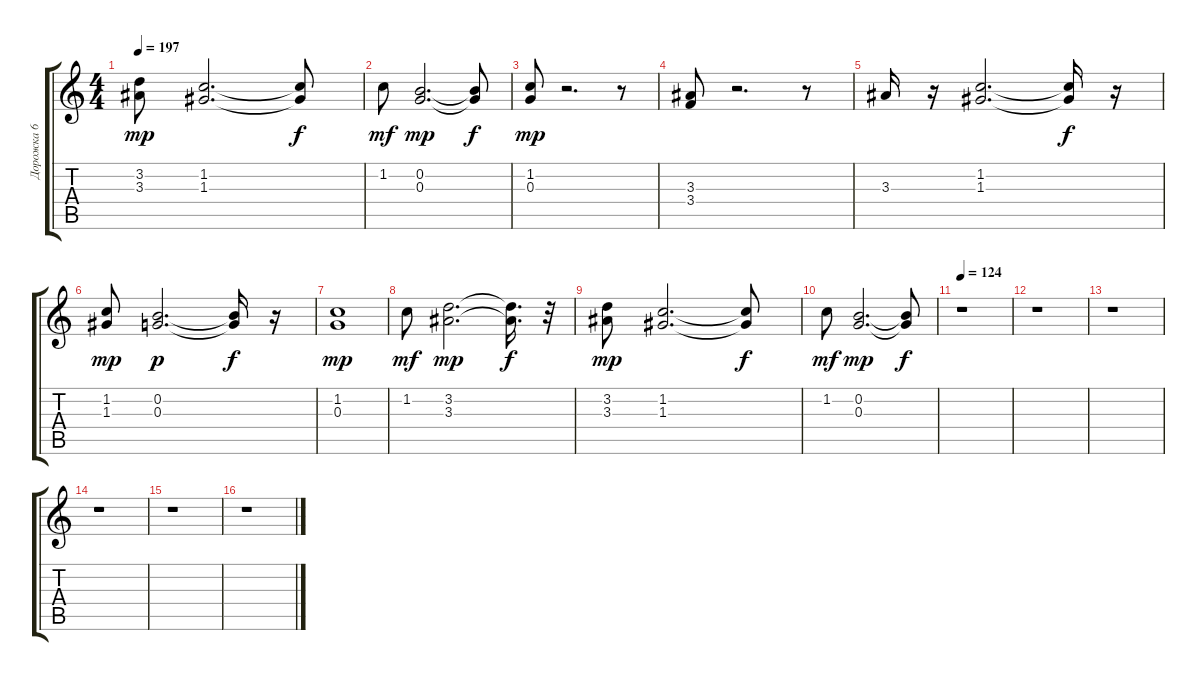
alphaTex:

\track ("Дорожка 6" "Дорожка 6") {instrument overdrivenguitar}
\staff {score tabs}
\tuning (E4 B3 G3 D3 A2 E2) {hide}
\ts (4 4)
\tempo 197
\clef g2
\ks c
(3.2 3.3).8{dy mp} (1.2 1.3).2{d} (1.2{t} 1.3{t}).8{dy f} |
1.2.8{dy mf} (0.2 0.3).2{d dy mp} (0.2{t} 0.3{t}).8{dy f} |
(1.2 0.3).8{dy mp} r.2{d} r.8 |
(3.3 3.4).8 r.2{d} r.8 |
3.3.16 r.16 (1.2 1.3).2{d} (1.2{t} 1.3{t}).16{dy f} r.16 |
(1.2 1.3).8{dy mp} (0.2 0.3).2{d dy p} (0.2{t} 0.3{t}).16{dy f} r.16 |
(1.2 0.3).1{dy mp} |
1.2.8{dy mf} (3.2 3.3).2{d dy mp} (3.2{t} 3.3{t}).16{d dy f} r.32 |
(3.2 3.3).8{dy mp} (1.2 1.3).2{d} (1.2{t} 1.3{t}).8{dy f} |
1.2.8{dy mf} (0.2 0.3).2{d dy mp} (0.2{t} 0.3{t}).8{dy f} |
\tempo 124
r.1 |
r.1 |
r.1 |
r.1 |
r.1 |
r.1
